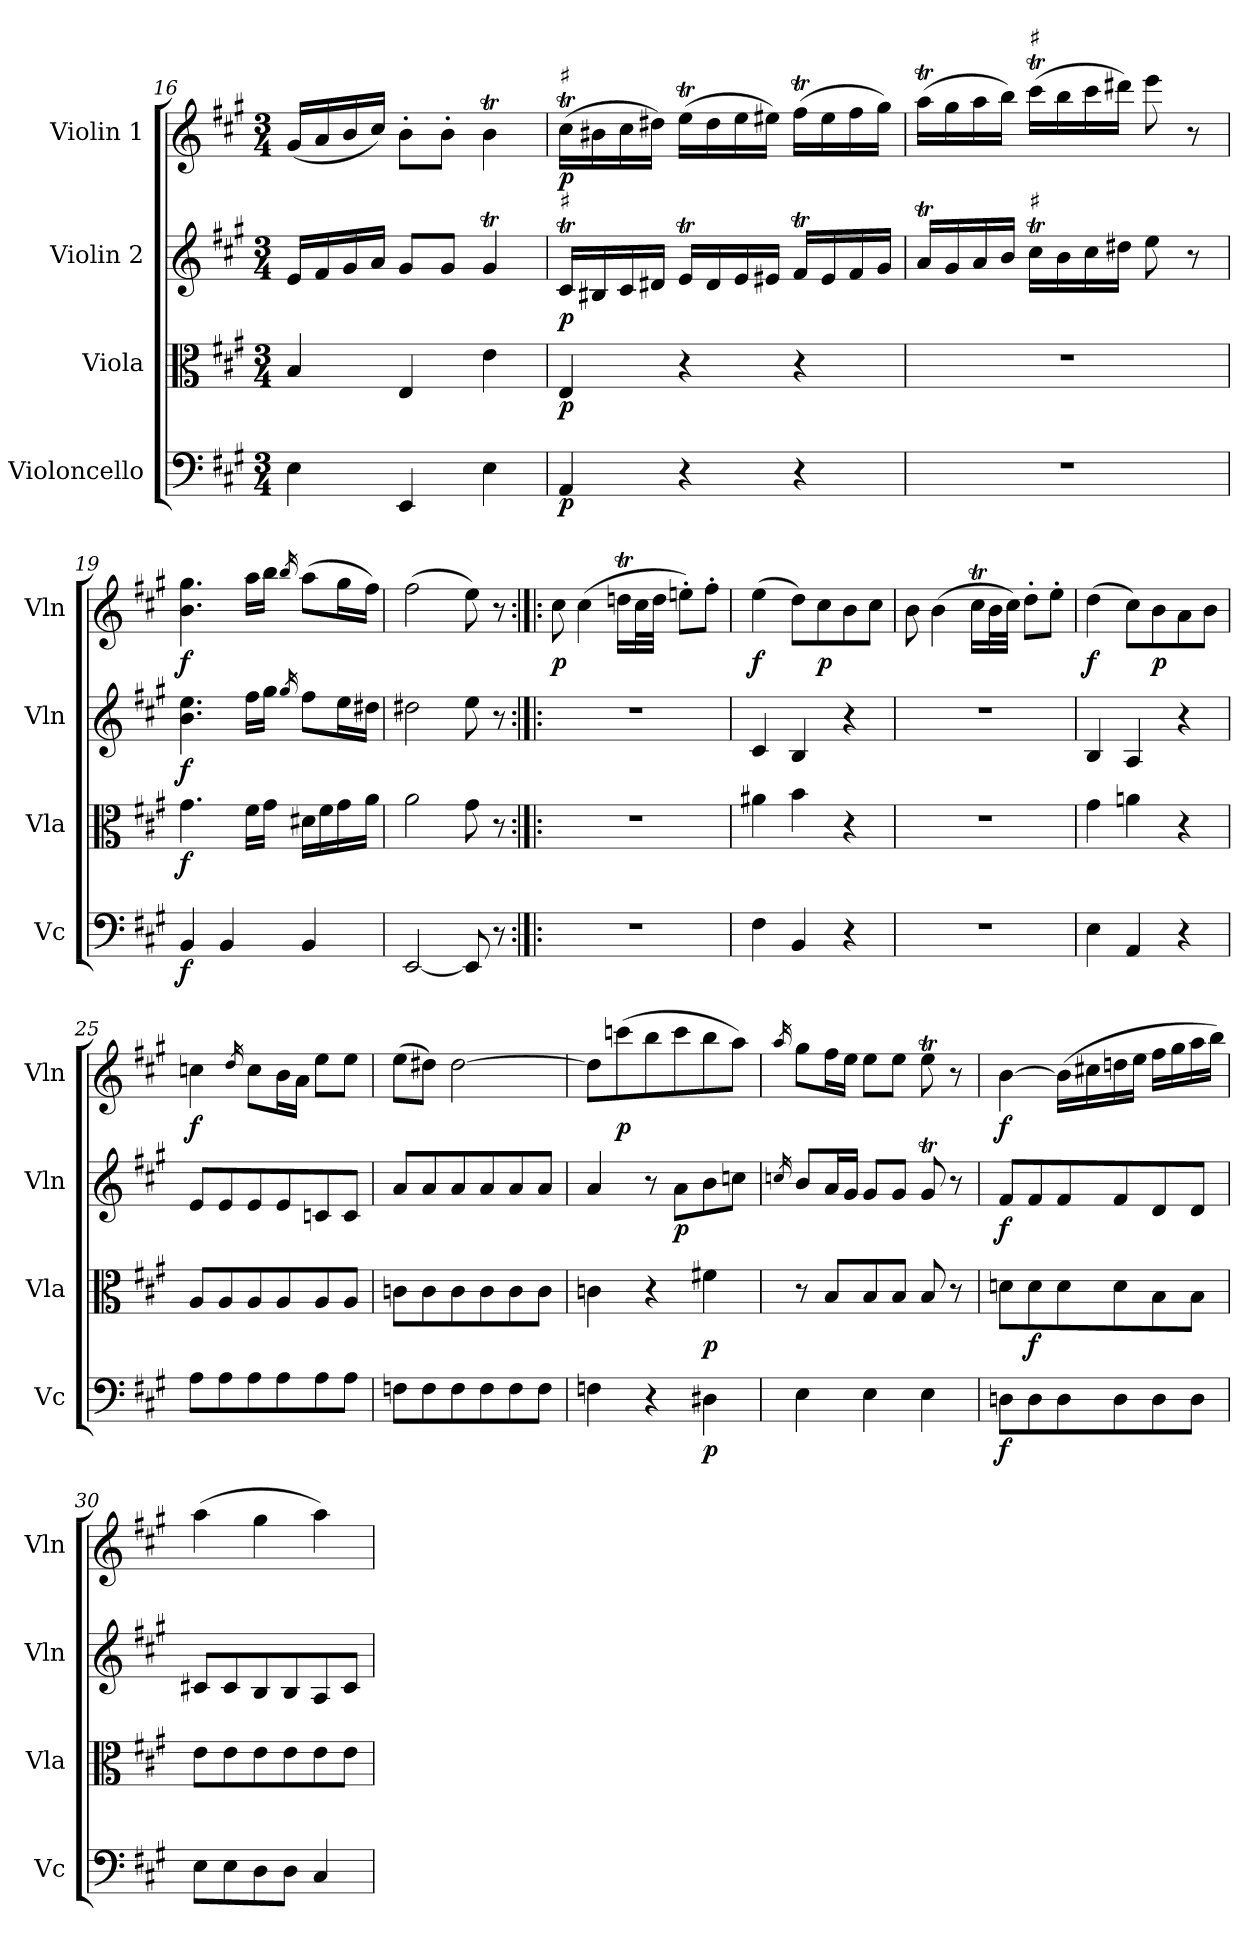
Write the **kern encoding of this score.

**kern	**dynam	**kern	**dynam	**kern	**dynam	**kern	**dynam
*part4	*part4	*part3	*part3	*part2	*part2	*part1	*part1
*staff4	*staff4	*staff3	*staff3	*staff2	*staff2	*staff1	*staff1
*I"Violoncello	*	*I"Viola	*	*I"Violin 2	*	*I"Violin 1	*
*I'Vc	*	*I'Vla	*	*I'Vln	*	*I'Vln	*
!!LO:LB:g=z
*clefF4	*	*clefC3	*	*clefG2	*	*clefG2	*
*k[f#c#g#]	*	*k[f#c#g#]	*	*k[f#c#g#]	*	*k[f#c#g#]	*
*M3/4	*	*M3/4	*	*M3/4	*	*M3/4	*
=16	=16	=16	=16	=16	=16	=16	=16
4E\	.	4B/	.	16e/LL	.	(16g#/LL	.
.	.	.	.	16f#/	.	16a/	.
.	.	.	.	16g#/	.	16b/	.
.	.	.	.	16a/JJ	.	16cc#/JJ)	.
4EE/	.	4E/	.	8g#/L	.	8b'\L	.
.	.	.	.	8g#/J	.	8b'\J	.
4E\	.	4e\	.	4g#t/	.	4bT\	.
=17	=17	=17	=17	=17	=17	=17	=17
!	!	!	!	!	!	!LO:TX:a:t=♯	!
!	!	!	!	!LO:TX:a:t=♯	!	!	!
!	!LO:DY:b	!	!LO:DY:b	!	!LO:DY:b	!	!LO:DY:b
4AA/	p	4E/	p	16c#t/LL	p	(16cc#t\LL	p
.	.	.	.	16B#X/	.	16b#X\	.
.	.	.	.	16c#/	.	16cc#\	.
.	.	.	.	16d#X/JJ	.	16dd#X\JJ)	.
4r	.	4r	.	16eT/LL	.	(16eeT\LL	.
.	.	.	.	16d#/	.	16dd#\	.
.	.	.	.	16e/	.	16ee\	.
.	.	.	.	16e#X/JJ	.	16ee#X\JJ)	.
4r	.	4r	.	16f#T/LL	.	(16ff#T\LL	.
.	.	.	.	16e#/	.	16ee#\	.
.	.	.	.	16f#/	.	16ff#\	.
.	.	.	.	16g#/JJ	.	16gg#\JJ)	.
=18	=18	=18	=18	=18	=18	=18	=18
2.r	.	2.r	.	16aT/LL	.	(16aaT\LL	.
.	.	.	.	16g#/	.	16gg#\	.
.	.	.	.	16a/	.	16aa\	.
.	.	.	.	16b/JJ	.	16bb\JJ)	.
!	!	!	!	!	!	!LO:TX:a:t=♯	!
!	!	!	!	!LO:TX:a:t=♯	!	!	!
.	.	.	.	16cc#t\LL	.	(16ccc#t\LL	.
.	.	.	.	16b\	.	16bb\	.
.	.	.	.	16cc#\	.	16ccc#\	.
.	.	.	.	16dd#X\JJ	.	16ddd#X\JJ)	.
.	.	.	.	8ee\	.	8eee\	.
.	.	.	.	8r	.	8r	.
=19	=19	=19	=19	=19	=19	=19	=19
!	!LO:DY:b	!	!LO:DY:b	!	!LO:DY:b	!	!LO:DY:b
4BB/	f	4.g#\	f	4.b\ 4.ee\	f	4.b\ 4.gg#\	f
4BB/	.	.	.	.	.	.	.
.	.	16f#\LL	.	16ff#\LL	.	16aa\LL	.
.	.	16g#\JJ	.	16gg#\JJ	.	16bb\JJ	.
.	.	.	.	16qgg#/	.	16qbb/	.
4BB/	.	16d#X\LL	.	8ff#\L	.	(8aa\L	.
.	.	16f#\	.	.	.	.	.
.	.	16g#\	.	16ee\L	.	16gg#\L	.
.	.	16a\JJ	.	16dd#X\JJ	.	16ff#\JJ)	.
=20	=20	=20	=20	=20	=20	=20	=20
[2EE/	.	2a\	.	2dd#X\	.	(2ff#\	.
8EE/]	.	8g#\	.	8ee\	.	8ee\)	.
8r	.	8r	.	8r	.	8r	.
!!LO:LB:g=z
=21:|!|:	=21:|!|:	=21:|!|:	=21:|!|:	=21:|!|:	=21:|!|:	=21:|!|:	=21:|!|:
!	!	!	!	!	!	!	!LO:DY:b
2.r	.	2.r	.	2.r	.	8cc#\	p
.	.	.	.	.	.	(4cc#\	.
.	.	.	.	.	.	16ddnT\LL	.
.	.	.	.	.	.	32cc#\L	.
.	.	.	.	.	.	32dd\JJJ	.
.	.	.	.	.	.	8een'\L)	.
.	.	.	.	.	.	8ff#'\J	.
=22	=22	=22	=22	=22	=22	=22	=22
!	!	!	!	!	!	!	!LO:DY:b
4F#\	.	4a#X\	.	4c#/	.	(4ee\	f
4BB/	.	4b\	.	4B/	.	8dd\L)	.
!	!	!	!	!	!	!	!LO:DY:b
.	.	.	.	.	.	8cc#\	p
4r	.	4r	.	4r	.	8b\	.
.	.	.	.	.	.	8cc#\J	.
=23	=23	=23	=23	=23	=23	=23	=23
2.r	.	2.r	.	2.r	.	8b\	.
.	.	.	.	.	.	(4b\	.
.	.	.	.	.	.	16cc#t\LL	.
.	.	.	.	.	.	32b\L	.
.	.	.	.	.	.	32cc#\JJJ)	.
.	.	.	.	.	.	8dd'\L	.
.	.	.	.	.	.	8ee'\J	.
=24	=24	=24	=24	=24	=24	=24	=24
!	!	!	!	!	!	!	!LO:DY:b
4E\	.	4g#\	.	4B/	.	(4dd\	f
4AA/	.	4an\	.	4A/	.	8cc#\L)	.
!	!	!	!	!	!	!	!LO:DY:b
.	.	.	.	.	.	8b\	p
4r	.	4r	.	4r	.	8a\	.
.	.	.	.	.	.	8b\J	.
=25	=25	=25	=25	=25	=25	=25	=25
!	!	!	!	!	!	!	!LO:DY:b
8A\L	.	8A/L	.	8e/L	.	4ccn\	f
8A\	.	8A/	.	8e/	.	.	.
.	.	.	.	.	.	16qdd/	.
8A\	.	8A/	.	8e/	.	8cc\L	.
8A\	.	8A/	.	8e/	.	16b\L	.
.	.	.	.	.	.	16a\JJ	.
8A\	.	8A/	.	8cn/	.	8ee\L	.
8A\J	.	8A/J	.	8c/J	.	8ee\J	.
!!LO:PB:g=z
=26	=26	=26	=26	=26	=26	=26	=26
8Fn\L	.	8cn\L	.	8a/L	.	(8ee\L	.
8F\	.	8c\	.	8a/	.	8dd#X\J)	.
8F\	.	8c\	.	8a/	.	[2dd#\	.
8F\	.	8c\	.	8a/	.	.	.
8F\	.	8c\	.	8a/	.	.	.
8F\J	.	8c\J	.	8a/J	.	.	.
=27	=27	=27	=27	=27	=27	=27	=27
4Fn\	.	4cn\	.	4a/	.	8dd#\L]	.
!	!	!	!	!	!	!	!LO:DY:b
.	.	.	.	.	.	(8cccn\	p
4r	.	4r	.	8r	.	8bb\	.
!	!	!	!	!	!LO:DY:b	!	!
.	.	.	.	8a\L	p	8ccc\	.
!	!LO:DY:b	!	!LO:DY:b	!	!	!	!
4D#X\	p	4f#X\	p	8b\	.	8bb\	.
.	.	.	.	8ccn\J	.	8aa\J)	.
=28	=28	=28	=28	=28	=28	=28	=28
.	.	.	.	16qccn/	.	16qaa/	.
4E\	.	8r	.	8b/L	.	8gg#\L	.
.	.	8B/L	.	16a/L	.	16ff#\L	.
.	.	.	.	16g#/JJ	.	16ee\JJ	.
4E\	.	8B/	.	8g#/L	.	8ee\L	.
.	.	8B/J	.	8g#/J	.	8ee\J	.
4E\	.	8B/	.	8g#t/	.	8eeT\	.
.	.	8r	.	8r	.	8r	.
=29	=29	=29	=29	=29	=29	=29	=29
!	!LO:DY:b	!	!	!	!LO:DY:b	!	!LO:DY:b
8Dn\L	f	8dn\L	.	8f#/L	f	[4b\	f
!	!	!	!LO:DY:b	!	!	!	!
8D\	.	8d\	f	8f#/	.	.	.
8D\	.	8d\	.	8f#/	.	(16b\LL]	.
.	.	.	.	.	.	16cc#X\	.
8D\	.	8d\	.	8f#/	.	16ddn\	.
.	.	.	.	.	.	16ee\JJ	.
8D\	.	8B\	.	8d/	.	16ff#\LL	.
.	.	.	.	.	.	16gg#\	.
8D\J	.	8B\J	.	8d/J	.	16aa\	.
.	.	.	.	.	.	16bb\JJ)	.
=30	=30	=30	=30	=30	=30	=30	=30
8E\L	.	8e\L	.	8c#X/L	.	(4aa\	.
8E\	.	8e\	.	8c#/	.	.	.
8D\	.	8e\	.	8B/	.	4gg#\	.
8D\J	.	8e\	.	8B/	.	.	.
4C#/	.	8e\	.	8A/	.	4aa\)	.
.	.	8e\J	.	8c#/J	.	.	.
=	=	=	=	=	=	=	=
*-	*-	*-	*-	*-	*-	*-	*-
